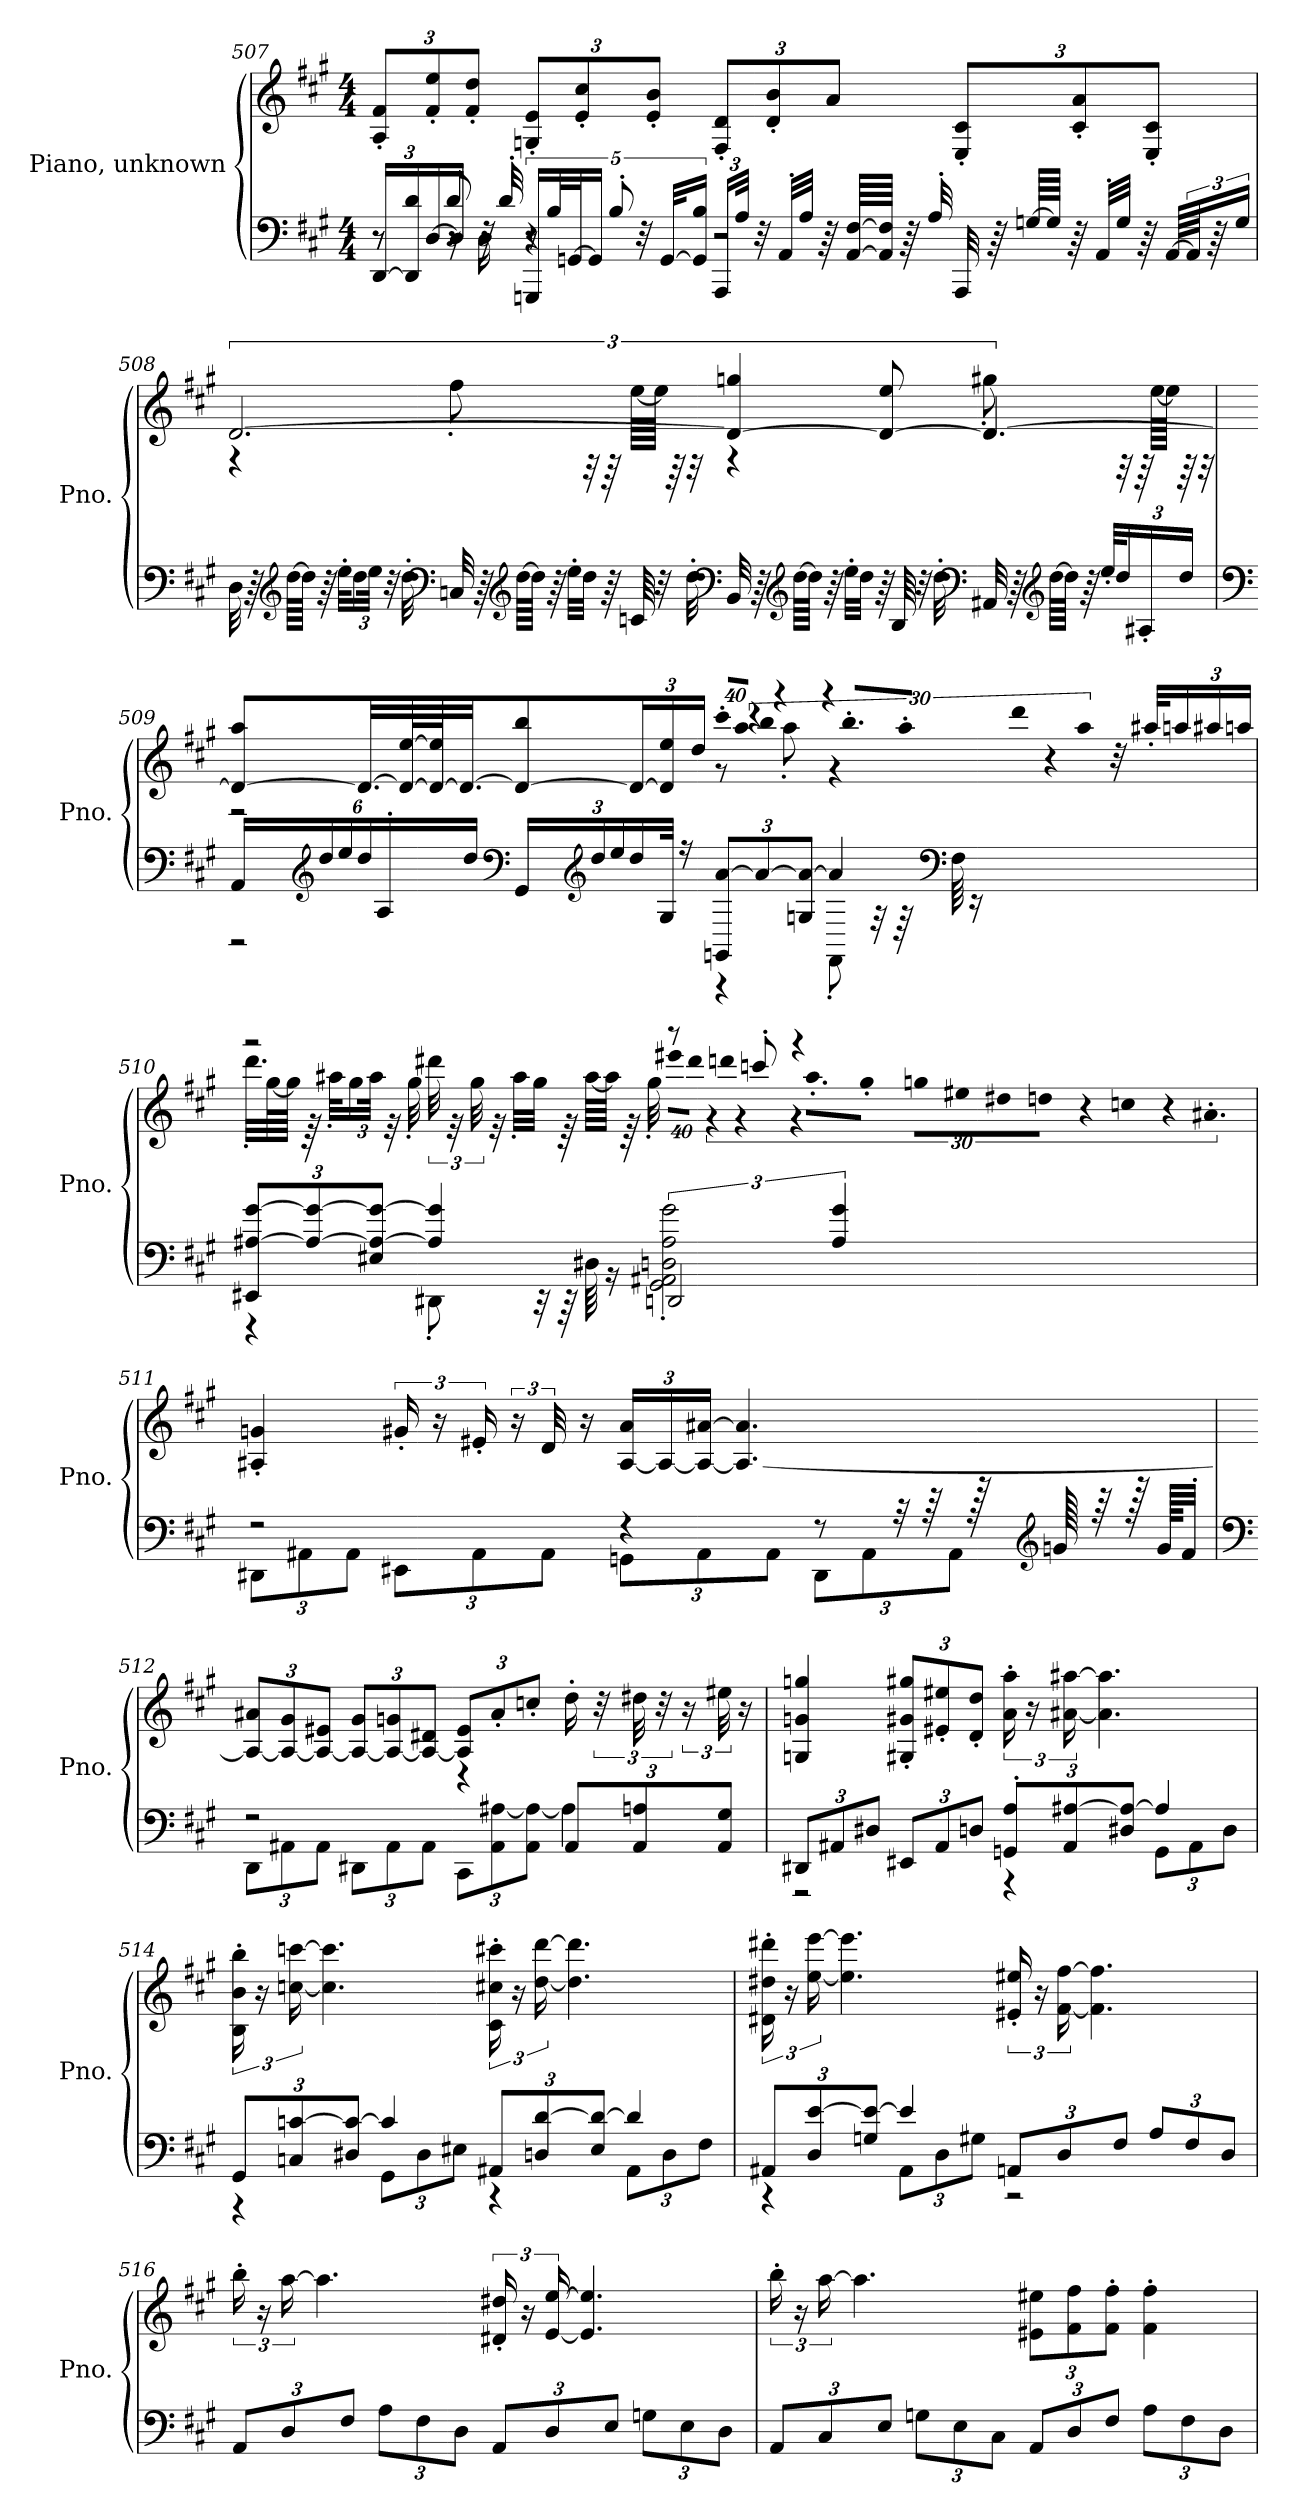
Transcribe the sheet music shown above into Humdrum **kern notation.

**kern	**kern
*part1	*part1
*staff2	*staff1
*I"Piano, unknown	*
*I'Pno.	*
!!LO:LB:g=z
*clefF4	*clefG2
*k[f#c#g#]	*k[f#c#g#]
*M4/4	*M4/4
=507	=507
*^	*
*	*^	*
*	*	*Xbrackettup	*Xbrackettup
8r	8r	[24DD/LL	12A/' 12f#/'L
.	.	24DD/] 24d/	.
.	.	[24D/	12f#/' 12ee/'
8d'/	16r	16D/JJ]	.
.	.	.	12f#/' 12dd/'J
.	16D\	32r	.
.	.	32d'/	.
*	*	*brackettup	*
8r	4r	20GGGn/LL	12Gn/' 12e/'L
.	.	40B/L	.
.	.	[40GGn/J	.
.	.	.	12e/' 12cc#/'
.	.	20GG/JJ]	.
8B'/	.	.	.
.	.	40r	.
.	.	.	12e/' 12b/'J
.	.	[40GG/KLL	.
.	.	20GG/] 20B/JJ	.
*	*	*Xbrackettup	*
2r	2r	24AAA/LL	12F#/' 12d/'L
.	.	48A/JJk	.
.	.	32r	.
.	.	.	12d/' 12b/'
.	.	32AA'/LLL	.
.	.	32A/JJJ	.
.	.	64r	.
.	.	.	12a/J
.	.	[64AA/ [64F#/LLLL	.
.	.	64AA/] 64F#/]JJJJ	.
.	.	64r	.
.	.	32A'/	.
.	.	32AAA/	12E/' 12c#/'L
.	.	64r	.
.	.	[64Gn/LLLL	.
.	.	64G/JJJJ]	.
.	.	64r	.
.	.	.	12c#/' 12a/'
.	.	32AA'/LLL	.
.	.	32G/JJJ	.
.	.	64r	.
.	.	.	12E/' 12c#/'J
.	.	[64AA/LLLL	.
*	*	*brackettup	*
.	.	96AA/JJJJ]	.
.	.	96r	.
.	.	24G/	.
*v	*v	*v	*
!!LO:PB:g=z
=508	=508
*	*brackettup
*	*^
32D\	[3.d/	4r
64r	.	.
*clefG2	*	*
[64dd\LLLL	.	.
64dd\JJJJ]	.	.
64r	.	.
32ee'\KLL	.	.
*Xbrackettup	*	*
24dd\	.	.
48ee\JJk	.	.
32r	.	.
32dd'\	.	.
*clefF4	*	*
32Cn/	.	8ff#'\
64r	.	.
*clefG2	*	*
[64dd\LLLL	.	.
64dd\JJJJ]	.	.
64r	.	.
32ee'\LLL	.	.
32dd\JJJ	.	32r
64r	.	64r
64cn/	.	[64ee\LLLL
32r	.	64ee\JJJJ]
.	.	64r
32dd'\	.	32r
*clefF4	*	*
32BB/	6d/_ 6ggn/	4r
64r	.	.
*clefG2	*	*
[64dd\LLLL	.	.
64dd\JJJJ]	.	.
64r	.	.
32ee'\LLL	.	.
32dd\JJJ	.	.
64r	.	.
.	12d/_ 12ee/	.
64B/	.	.
32r	.	.
32dd'\	.	.
*clefF4	*	*
32AA#X/	6.d/_	8gg#X'\
64r	.	.
*clefG2	*	*
[64dd\LLLL	.	.
64dd\JJJJ]	.	.
64r	.	.
32ee'/KLL	.	.
24dd/	.	32r
.	.	64r
24A#X'/	.	.
.	.	[64ee\LLLL
.	.	64ee\JJJJ]
.	.	64r
24dd/JJ	.	.
.	.	32r
!!LO:LB:g=z	!!
=509	=509	=509
*clefF4	*	*
*^	*	*
24AA/LL	2r	8d/_ 8aa/L	2r
*clefG2	*	*	*
24dd/	.	.	.
24ee/	.	.	.
24dd/	.	32.d/LL_	.
24A'/	.	.	.
.	.	64d/_ [64ee/L	.
.	.	64d/_ 64ee/]J	.
.	.	32.d/JJ_	.
24dd/JJ	.	.	.
*clefF4	*	*	*
24GG#/LL	.	8d/_ 8bb/	.
*clefG2	*	*	*
24dd/	.	.	.
24ee/	.	.	.
*	*	*Xbrackettup	*
24dd/	.	24d/L_	.
48G#/JJk	.	24d/] 24ee/	.
16r	.	.	.
.	.	24dd/JJ	.
*	*	*brackettup	*
!	!	!LO:N:vis=32	!
12GGn/ [12a/L	4r	640%23ccc#'/LLL	8r
!	!	!LO:N:vis=32	!
.	.	640%23aa/JJJ	.
!	!	!LO:N:vis=64	!
.	.	960%17r	.
12a/_	.	.	.
!	!	!LO:N:vis=64	!
.	.	960%17bb/	.
!	!	!LO:N:vis=32	!
.	.	640%23r	.
.	.	.	8aa'\
!	!	!LO:N:vis=64	!
.	.	960%17r	.
!	!	!LO:N:vis=32.	!
.	.	1920%103bb'/LLL	.
12Gn/ 12a/_J	.	.	.
!	!	!LO:N:vis=32	!
.	.	640%23aa'/JJJ	.
4a/]	8FF#'\	.	4r
.	.	48ddd/	.
.	.	48r	.
.	.	48aa/	.
.	.	32r	.
.	.	32aa#X'/KLL	.
.	32r	.	.
*	*	*Xbrackettup	*
.	.	24aan/	.
.	64r	.	.
.	.	24aa#X/	.
*clefF4	*	*	*
.	64F#\	.	.
.	16r	.	.
.	.	24aan/JJ	.
1920ryy	1920ryy	.	1920ryy
!!LO:LB:g=z	!!
=510	=510	=510	=510
12EE#X/ [12A#X/ [12g#/L	4r	2r	32.ddd'\LLL
.	.	.	[64gg#\L
.	.	.	64gg#\JJJJ]
.	.	.	64r
12A#/_ 12g#/_	.	.	.
.	.	.	32aa#X'\KLL
.	.	.	24gg#\
12E#X/ 12A#/_ 12g#/_J	.	.	48aa#\JJk
.	.	.	32r
.	.	.	32gg#'\
*	*	*	*brackettup
4A#/] 4g#/]	8DD#X'\	.	48ddd#X\
.	.	.	48r
.	.	.	48gg#\
.	.	.	32r
.	.	.	32aa#'\LLL
.	32r	.	32gg#\JJJ
.	64r	.	64r
.	64D#X\	.	[64aa#\LLLL
.	16r	.	64aa#\JJJJ]
.	.	.	64r
.	.	.	32gg#'\
*brackettup	*	*	*
!	!	!	!LO:N:vis=32
3DDn/	2GG#\' 2AA#X\' 2Dn\' 2A#\' 2g#\'	8r	640%23eee#X\LLL
!	!	!	!LO:N:vis=32
.	.	.	640%23ddd#\JJJ
!	!	!	!LO:N:vis=64
.	.	.	960%17r
!	!	!	!LO:N:vis=64
.	.	.	960%17dddn\
!	!	!	!LO:N:vis=32
.	.	.	640%23r
.	.	8cccn'/	.
!	!	!	!LO:N:vis=64
.	.	.	960%17r
!	!	!	!LO:N:vis=32.
.	.	.	1920%103aa#'\LLL
!	!	!	!LO:N:vis=32
.	.	.	640%23gg#'\JJJ
.	.	4r	.
*	*	*	*Xbrackettup
.	.	.	24ggn\LL
.	.	.	24ee#X\
6A#/ 6g#/	.	.	.
.	.	.	24dd#X\
.	.	.	32ddn\JJk
.	.	.	64r
.	.	.	64ccn\
.	.	.	64r
.	.	.	32.a#X'\
1920ryy	1920ryy	1920ryy	.
*	*	*v	*v
!!LO:LB:g=z
=511	=511	=511
*	*Xbrackettup	*
2r	12DD#X\L	4A#X/' 4gn/'
.	12AA#X\	.
.	12AA#\J	.
*	*	*brackettup
.	12EE#X\L	24g#X'/
.	.	24r
.	12AA#\	24e#X'/
.	.	24r
.	12AA#\J	48d/
.	.	16r
*	*	*Xbrackettup
4r	12GGn\L	[24A#/ 24a/LL
.	.	24A#/_
.	12AA#\	24A#/_ [24a#X/JJ
.	.	4.A#/_ 4.a#/]
.	12AA#\J	.
8r	12DD#\L	.
.	12AA#\	.
32r	.	.
64r	.	.
.	12AA#\J	.
128r	.	.
*clefG2	*	*
128gn/	.	.
64r	.	.
128r	.	.
128g/KKLLL	.	.
32f#'/JJJ	.	.
!!LO:LB:g=z
=512	=512	=512
*clefF4	*	*
2r	12DD\L	12A#/_ 12a#X/L
.	12AA#X\	12A#/_ 12g#/
.	12AA#\J	12A#/_ 12e#X/J
.	12DD#X\L	12A#/_ 12g#/L
.	12AA#\	12A#/_ 12gn/
.	12AA#\J	12A#/_ 12d#X/J
4r	12CC#\L	12A#/] 12e#/L
.	12AA#\ [12A#X\	12a#'/
.	12AA#\ 12A#\_J	12ccn'/J
12AA#/L	4A#\]	16dd'\
*	*	*brackettup
.	.	48r
12AA#/ 12An/	.	48dd#X\
.	.	48r
.	.	24r
12AA#/ 12G#/J	.	48ee#X\
.	.	16r
!!LO:LB:g=z
=513	=513	=513
12DD#X/L	2r	4Gn/ 4gn/ 4ggn/
12AA#X/	.	.
12D#X/J	.	.
*	*	*Xbrackettup
12EE#X/L	.	12G#X/' 12g#X/' 12gg#X/'L
12AA#/	.	12e#X/' 12ee#X/'
12Dn/J	.	12d/' 12dd/'J
*	*	*brackettup
12GGn/' 12A/'L	4r	24a\' 24aa\'
.	.	24r
12AA#/ [12A#X/	.	[24a#X\ [24aa#X\
.	.	4.a#\] 4.aa#\]
12D#X/ 12A#/_J	.	.
4A#/]	12GG\L	.
.	12AA#\	.
.	12D#\J	.
=514	=514	=514
12GG#/L	4r	24B\' 24b\' 24bb\'
.	.	24r
12Cn/ [12cn/	.	[24ccn\ [24cccn\
.	.	4.cc\] 4.ccc\]
12D#X/ 12c/_J	.	.
4c/]	12GG#\L	.
.	12D#\	.
.	12E#X\J	.
12AA#X/L	4r	24c#\' 24cc#X\' 24ccc#X\'
.	.	24r
12Dn/ [12d/	.	[24dd\ [24ddd\
.	.	4.dd\] 4.ddd\]
12E#/ 12d/_J	.	.
4d/]	12AA#\L	.
.	12D\	.
.	12F#\J	.
!!LO:PB:g=z
=515	=515	=515
12AA#X/L	4r	24d#X\' 24dd#X\' 24ddd#X\'
.	.	24r
12D/ [12e/	.	[24ee\ [24eee\
.	.	4.ee\] 4.eee\]
12Gn/ 12e/_J	.	.
4e/]	12AA#\L	.
.	12D\	.
.	12G#X\J	.
12AAn/L	2r	24e#X/' 24ee#X/'
.	.	24r
12D/	.	[24f#\ [24ff#\
.	.	4.f#\] 4.ff#\]
12F#/J	.	.
12A/L	.	.
12F#/	.	.
12D/J	.	.
*v	*v	*
=516	=516
12AA/L	24bb'\
.	24r
12D/	[24aa\
.	4.aa\]
12F#/J	.
12A\L	.
12F#\	.
12D\J	.
12AA/L	24d#X/' 24dd#X/'
.	24r
12D/	[24e/ [24ee/
.	4.e/] 4.ee/]
12E/J	.
12Gn\L	.
12E\	.
12D\J	.
!!LO:LB:g=z
=517	=517
12AA/L	24bb'\
.	24r
12C#/	[24aa\
.	4.aa\]
12E/J	.
12Gn\L	.
12E\	.
12C#\J	.
*	*Xbrackettup
12AA/L	12e#X\ 12ee#X\L
12D/	12f#\ 12ff#\
12F#/J	12f#\' 12ff#\'J
12A\L	4f#\' 4ff#\'
12F#\	.
12D\J	.
=	=
*-	*-
